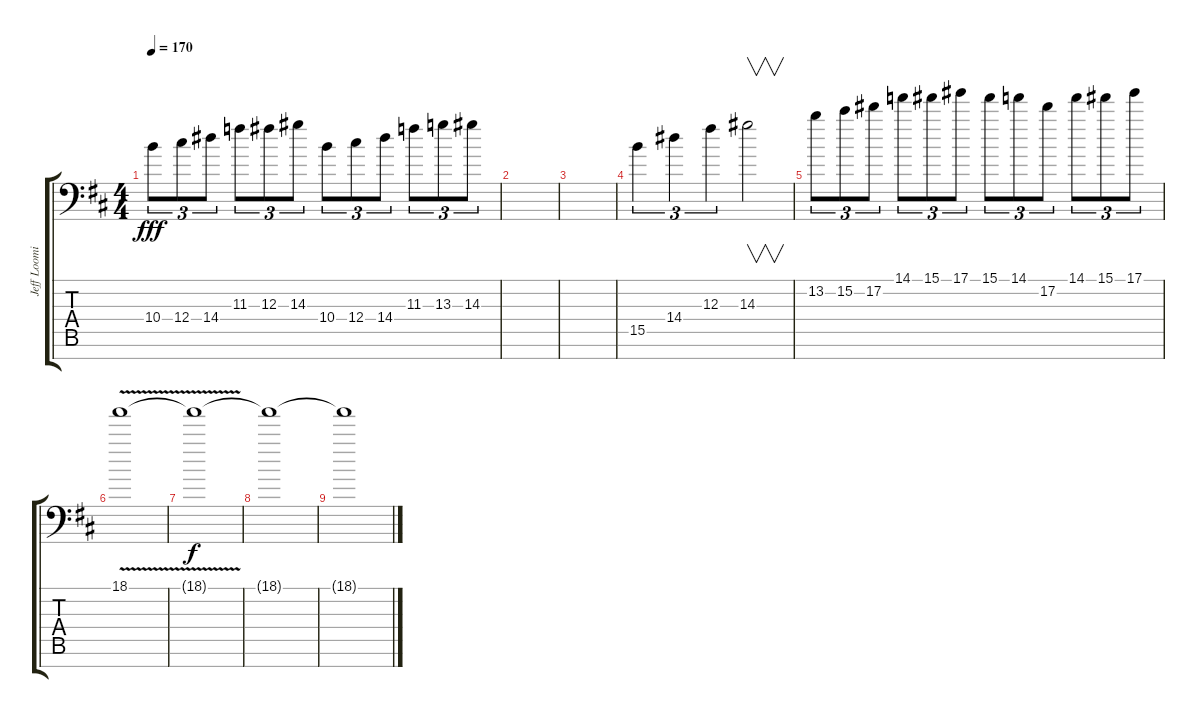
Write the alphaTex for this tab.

\track ("Jeff Loomis Lead" "Jeff Loomi") {instrument distortionguitar}
\staff {score tabs}
\tuning (Eb4 Bb3 Gb3 Db3 Ab2 Eb2 Bb1) {hide}
\ts (4 4)
\tempo 170
\clef f4
\ks d
10.4.8{tu (3 2) dy fff} 12.4.8{tu (3 2)} 14.4.8{tu (3 2)} 11.3.8{tu (3 2)} 12.3.8{tu (3 2)} 14.3.8{tu (3 2)} 10.4.8{tu (3 2)} 12.4.8{tu (3 2)} 14.4.8{tu (3 2)} 11.3.8{tu (3 2)} 13.3.8{tu (3 2)} 14.3.8{tu (3 2)} |
|
|
15.5.4{tu (3 2)} 14.4.4{tu (3 2)} 12.3.4{tu (3 2)} 14.3.2{v} |
13.2.8{tu (3 2)} 15.2.8{tu (3 2)} 17.2.8{tu (3 2)} 14.1.8{tu (3 2)} 15.1.8{tu (3 2)} 17.1.8{tu (3 2)} 15.1.8{tu (3 2)} 14.1.8{tu (3 2)} 17.2.8{tu (3 2)} 14.1.8{tu (3 2)} 15.1.8{tu (3 2)} 17.1.8{tu (3 2)} |
18.1{v}.1{volume 7} |
18.1{t}.1{dy f} |
18.1{t}.1 |
18.1{t}.1
